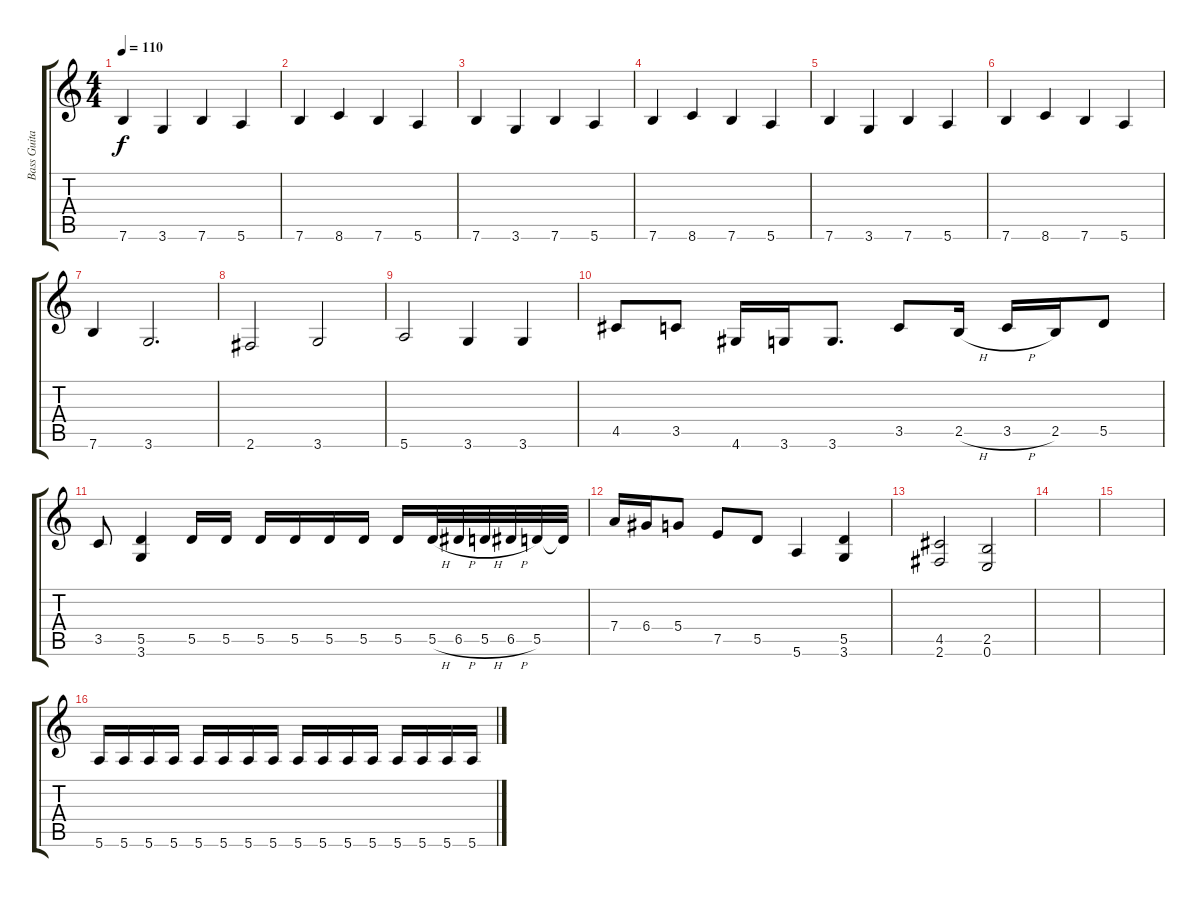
\track ("Bass Guitar" "Bass Guita") {instrument electricbassfinger}
\staff {score tabs}
\tuning (E4 B3 G3 D3 A2 E2) {hide}
\ts (4 4)
\tempo 110
\clef g2
\ks c
7.6.4{dy f} 3.6.4 7.6.4 5.6.4 |
7.6.4 8.6.4 7.6.4 5.6.4 |
7.6.4 3.6.4 7.6.4 5.6.4 |
7.6.4 8.6.4 7.6.4 5.6.4 |
7.6.4 3.6.4 7.6.4 5.6.4 |
7.6.4 8.6.4 7.6.4 5.6.4 |
7.6.4 3.6.2{d} |
2.6.2 3.6.2 |
5.6.2 3.6.4 3.6.4 |
4.5.8 3.5.8 4.6.16 3.6.16 3.6.8{d} 3.5.8 2.5{h}.16 3.5{h}.16 2.5.16 5.5.8 |
3.5.8 (5.5 3.6).4 5.5.16 5.5.16 5.5.16 5.5.16 5.5.16 5.5.16 5.5.16 5.5{h}.32 6.5{h}.32 5.5{h}.32 6.5{h}.32 5.5.32 5.5{t}.32 |
7.4.16 6.4.16 5.4.8 7.5.8 5.5.8 5.6.4 (5.5 3.6).4 |
(4.5 2.6).2 (2.5 0.6).2 |
|
|
5.6.16 5.6.16 5.6.16 5.6.16 5.6.16 5.6.16 5.6.16 5.6.16 5.6.16 5.6.16 5.6.16 5.6.16 5.6.16 5.6.16 5.6.16 5.6.16
